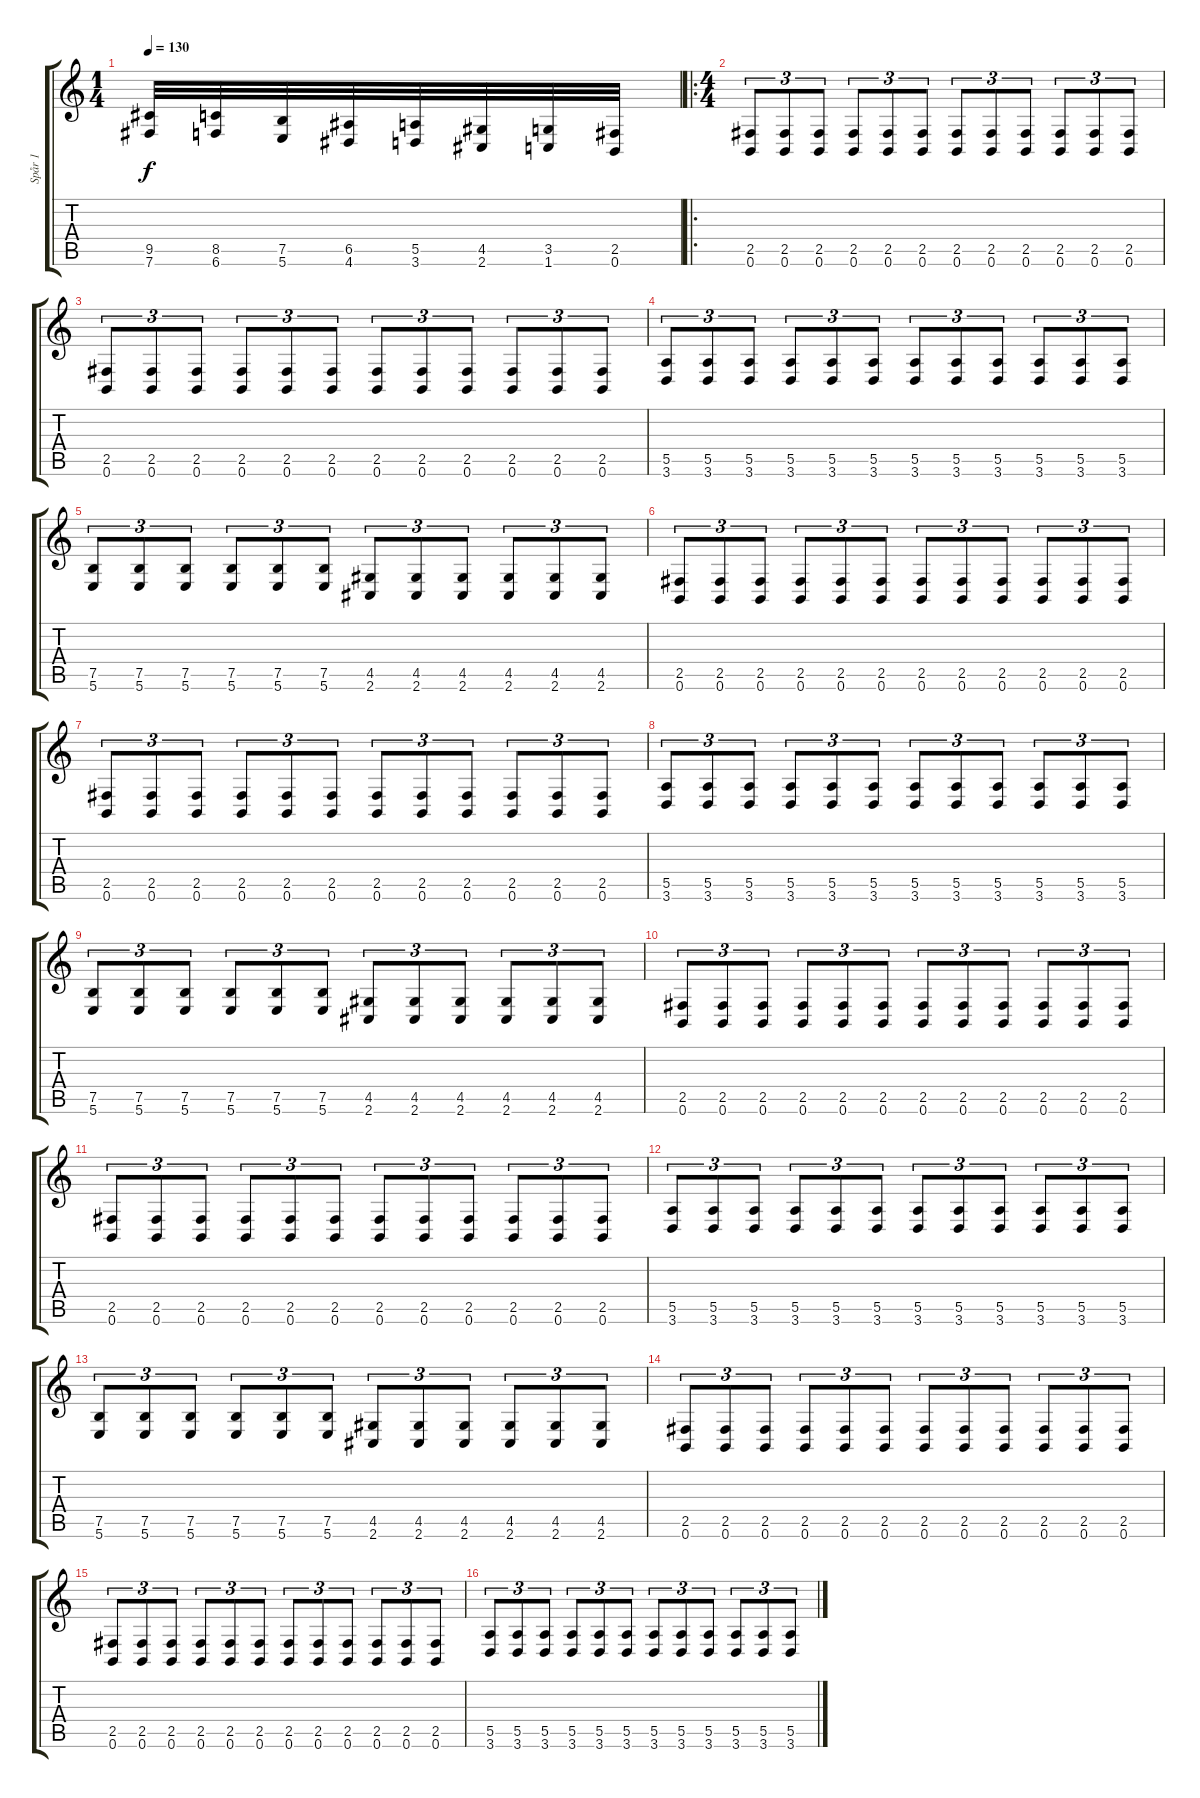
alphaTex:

\track ("Spår 1" "Spår 1") {instrument distortionguitar}
\staff {score tabs}
\tuning (B3 Gb3 D3 A2 E2 B1) {hide}
\ts (1 4)
\tempo 130
\clef g2
\ks c
(9.5 7.6).32{dy f instrument distortionguitar} (8.5 6.6).32 (7.5 5.6).32 (6.5 4.6).32 (5.5 3.6).32 (4.5 2.6).32 (3.5 1.6).32 (2.5 0.6).32 |
\ro
\ts (4 4)
(2.5 0.6).8{tu (3 2)} (2.5 0.6).8{tu (3 2)} (2.5 0.6).8{tu (3 2)} (2.5 0.6).8{tu (3 2)} (2.5 0.6).8{tu (3 2)} (2.5 0.6).8{tu (3 2)} (2.5 0.6).8{tu (3 2)} (2.5 0.6).8{tu (3 2)} (2.5 0.6).8{tu (3 2)} (2.5 0.6).8{tu (3 2)} (2.5 0.6).8{tu (3 2)} (2.5 0.6).8{tu (3 2)} |
(2.5 0.6).8{tu (3 2)} (2.5 0.6).8{tu (3 2)} (2.5 0.6).8{tu (3 2)} (2.5 0.6).8{tu (3 2)} (2.5 0.6).8{tu (3 2)} (2.5 0.6).8{tu (3 2)} (2.5 0.6).8{tu (3 2)} (2.5 0.6).8{tu (3 2)} (2.5 0.6).8{tu (3 2)} (2.5 0.6).8{tu (3 2)} (2.5 0.6).8{tu (3 2)} (2.5 0.6).8{tu (3 2)} |
(5.5 3.6).8{tu (3 2)} (5.5 3.6).8{tu (3 2)} (5.5 3.6).8{tu (3 2)} (5.5 3.6).8{tu (3 2)} (5.5 3.6).8{tu (3 2)} (5.5 3.6).8{tu (3 2)} (5.5 3.6).8{tu (3 2)} (5.5 3.6).8{tu (3 2)} (5.5 3.6).8{tu (3 2)} (5.5 3.6).8{tu (3 2)} (5.5 3.6).8{tu (3 2)} (5.5 3.6).8{tu (3 2)} |
(7.5 5.6).8{tu (3 2)} (7.5 5.6).8{tu (3 2)} (7.5 5.6).8{tu (3 2)} (7.5 5.6).8{tu (3 2)} (7.5 5.6).8{tu (3 2)} (7.5 5.6).8{tu (3 2)} (4.5 2.6).8{tu (3 2)} (4.5 2.6).8{tu (3 2)} (4.5 2.6).8{tu (3 2)} (4.5 2.6).8{tu (3 2)} (4.5 2.6).8{tu (3 2)} (4.5 2.6).8{tu (3 2)} |
(2.5 0.6).8{tu (3 2)} (2.5 0.6).8{tu (3 2)} (2.5 0.6).8{tu (3 2)} (2.5 0.6).8{tu (3 2)} (2.5 0.6).8{tu (3 2)} (2.5 0.6).8{tu (3 2)} (2.5 0.6).8{tu (3 2)} (2.5 0.6).8{tu (3 2)} (2.5 0.6).8{tu (3 2)} (2.5 0.6).8{tu (3 2)} (2.5 0.6).8{tu (3 2)} (2.5 0.6).8{tu (3 2)} |
(2.5 0.6).8{tu (3 2)} (2.5 0.6).8{tu (3 2)} (2.5 0.6).8{tu (3 2)} (2.5 0.6).8{tu (3 2)} (2.5 0.6).8{tu (3 2)} (2.5 0.6).8{tu (3 2)} (2.5 0.6).8{tu (3 2)} (2.5 0.6).8{tu (3 2)} (2.5 0.6).8{tu (3 2)} (2.5 0.6).8{tu (3 2)} (2.5 0.6).8{tu (3 2)} (2.5 0.6).8{tu (3 2)} |
(5.5 3.6).8{tu (3 2)} (5.5 3.6).8{tu (3 2)} (5.5 3.6).8{tu (3 2)} (5.5 3.6).8{tu (3 2)} (5.5 3.6).8{tu (3 2)} (5.5 3.6).8{tu (3 2)} (5.5 3.6).8{tu (3 2)} (5.5 3.6).8{tu (3 2)} (5.5 3.6).8{tu (3 2)} (5.5 3.6).8{tu (3 2)} (5.5 3.6).8{tu (3 2)} (5.5 3.6).8{tu (3 2)} |
(7.5 5.6).8{tu (3 2)} (7.5 5.6).8{tu (3 2)} (7.5 5.6).8{tu (3 2)} (7.5 5.6).8{tu (3 2)} (7.5 5.6).8{tu (3 2)} (7.5 5.6).8{tu (3 2)} (4.5 2.6).8{tu (3 2)} (4.5 2.6).8{tu (3 2)} (4.5 2.6).8{tu (3 2)} (4.5 2.6).8{tu (3 2)} (4.5 2.6).8{tu (3 2)} (4.5 2.6).8{tu (3 2)} |
(2.5 0.6).8{tu (3 2)} (2.5 0.6).8{tu (3 2)} (2.5 0.6).8{tu (3 2)} (2.5 0.6).8{tu (3 2)} (2.5 0.6).8{tu (3 2)} (2.5 0.6).8{tu (3 2)} (2.5 0.6).8{tu (3 2)} (2.5 0.6).8{tu (3 2)} (2.5 0.6).8{tu (3 2)} (2.5 0.6).8{tu (3 2)} (2.5 0.6).8{tu (3 2)} (2.5 0.6).8{tu (3 2)} |
(2.5 0.6).8{tu (3 2)} (2.5 0.6).8{tu (3 2)} (2.5 0.6).8{tu (3 2)} (2.5 0.6).8{tu (3 2)} (2.5 0.6).8{tu (3 2)} (2.5 0.6).8{tu (3 2)} (2.5 0.6).8{tu (3 2)} (2.5 0.6).8{tu (3 2)} (2.5 0.6).8{tu (3 2)} (2.5 0.6).8{tu (3 2)} (2.5 0.6).8{tu (3 2)} (2.5 0.6).8{tu (3 2)} |
(5.5 3.6).8{tu (3 2)} (5.5 3.6).8{tu (3 2)} (5.5 3.6).8{tu (3 2)} (5.5 3.6).8{tu (3 2)} (5.5 3.6).8{tu (3 2)} (5.5 3.6).8{tu (3 2)} (5.5 3.6).8{tu (3 2)} (5.5 3.6).8{tu (3 2)} (5.5 3.6).8{tu (3 2)} (5.5 3.6).8{tu (3 2)} (5.5 3.6).8{tu (3 2)} (5.5 3.6).8{tu (3 2)} |
(7.5 5.6).8{tu (3 2)} (7.5 5.6).8{tu (3 2)} (7.5 5.6).8{tu (3 2)} (7.5 5.6).8{tu (3 2)} (7.5 5.6).8{tu (3 2)} (7.5 5.6).8{tu (3 2)} (4.5 2.6).8{tu (3 2)} (4.5 2.6).8{tu (3 2)} (4.5 2.6).8{tu (3 2)} (4.5 2.6).8{tu (3 2)} (4.5 2.6).8{tu (3 2)} (4.5 2.6).8{tu (3 2)} |
(2.5 0.6).8{tu (3 2)} (2.5 0.6).8{tu (3 2)} (2.5 0.6).8{tu (3 2)} (2.5 0.6).8{tu (3 2)} (2.5 0.6).8{tu (3 2)} (2.5 0.6).8{tu (3 2)} (2.5 0.6).8{tu (3 2)} (2.5 0.6).8{tu (3 2)} (2.5 0.6).8{tu (3 2)} (2.5 0.6).8{tu (3 2)} (2.5 0.6).8{tu (3 2)} (2.5 0.6).8{tu (3 2)} |
(2.5 0.6).8{tu (3 2)} (2.5 0.6).8{tu (3 2)} (2.5 0.6).8{tu (3 2)} (2.5 0.6).8{tu (3 2)} (2.5 0.6).8{tu (3 2)} (2.5 0.6).8{tu (3 2)} (2.5 0.6).8{tu (3 2)} (2.5 0.6).8{tu (3 2)} (2.5 0.6).8{tu (3 2)} (2.5 0.6).8{tu (3 2)} (2.5 0.6).8{tu (3 2)} (2.5 0.6).8{tu (3 2)} |
(5.5 3.6).8{tu (3 2)} (5.5 3.6).8{tu (3 2)} (5.5 3.6).8{tu (3 2)} (5.5 3.6).8{tu (3 2)} (5.5 3.6).8{tu (3 2)} (5.5 3.6).8{tu (3 2)} (5.5 3.6).8{tu (3 2)} (5.5 3.6).8{tu (3 2)} (5.5 3.6).8{tu (3 2)} (5.5 3.6).8{tu (3 2)} (5.5 3.6).8{tu (3 2)} (5.5 3.6).8{tu (3 2)}
